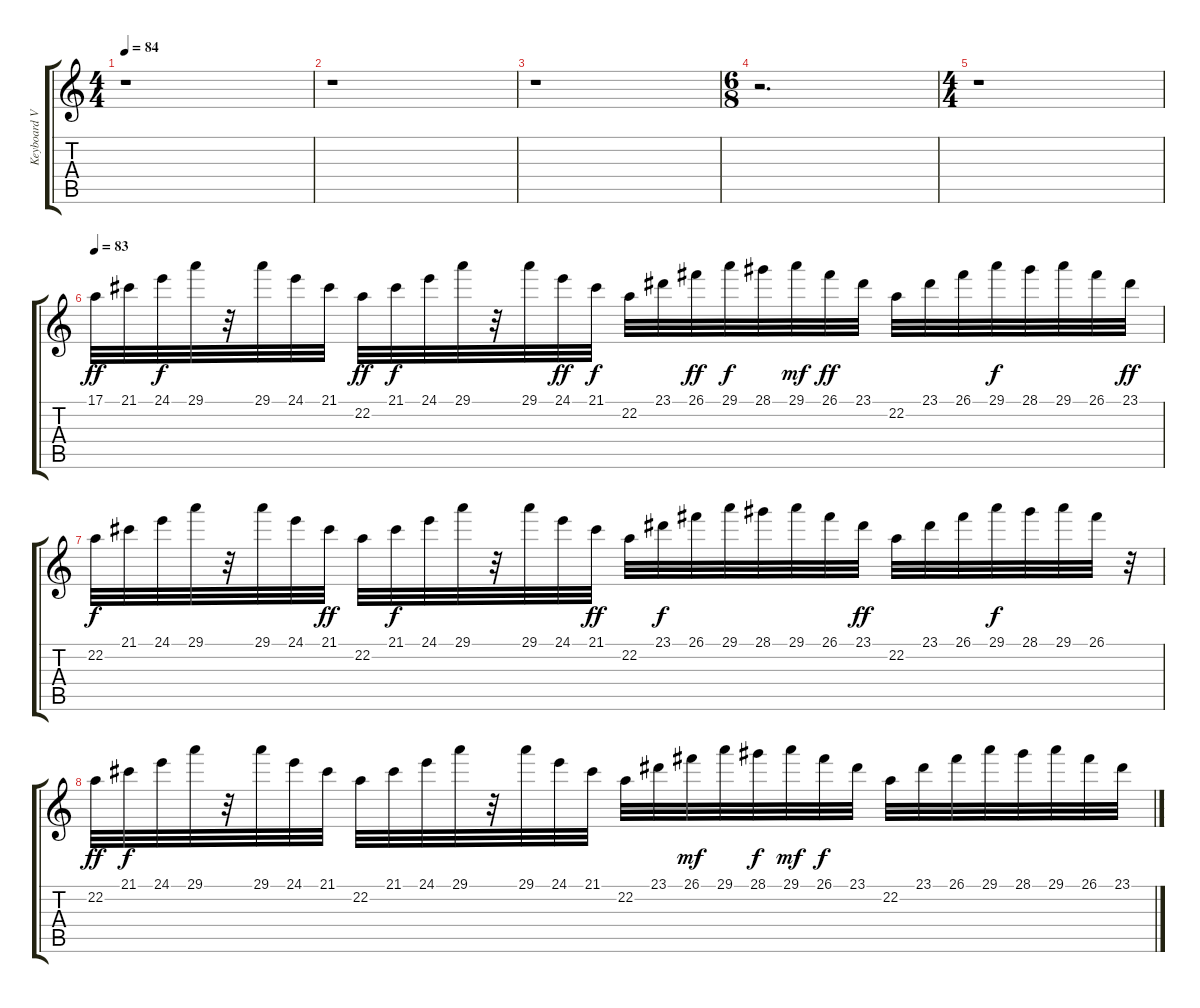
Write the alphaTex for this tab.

\track ("Keyboard V" "Keyboard V") {instrument piccolo}
\staff {score tabs}
\tuning (E4 B3 G3 D3 A2 E2) {hide}
\ts (4 4)
\tempo 84
\clef g2
\ks c
r.1{dy mf} |
r.1 |
r.1 |
\ts (6 8)
r.2{d} |
\ts (4 4)
r.1 |
\tempo 83
17.1.32{dy ff} 21.1.32 24.1.32{dy f} 29.1.32 r.32 29.1.32 24.1.32 21.1.32 22.2.32{dy ff} 21.1.32{dy f} 24.1.32 29.1.32 r.32 29.1.32 24.1.32{dy ff} 21.1.32{dy f} 22.2.32 23.1.32 26.1.32{dy ff} 29.1.32{dy f} 28.1.32 29.1.32{dy mf} 26.1.32{dy ff} 23.1.32 22.2.32 23.1.32 26.1.32 29.1.32{dy f} 28.1.32 29.1.32 26.1.32 23.1.32{dy ff} |
22.2.32{dy f} 21.1.32 24.1.32 29.1.32 r.32 29.1.32 24.1.32 21.1.32{dy ff} 22.2.32 21.1.32{dy f} 24.1.32 29.1.32 r.32 29.1.32 24.1.32 21.1.32{dy ff} 22.2.32 23.1.32{dy f} 26.1.32 29.1.32 28.1.32 29.1.32 26.1.32 23.1.32{dy ff} 22.2.32 23.1.32 26.1.32 29.1.32{dy f} 28.1.32 29.1.32 26.1.32 r.32 |
22.2.32{dy ff} 21.1.32{dy f} 24.1.32 29.1.32 r.32 29.1.32 24.1.32 21.1.32 22.2.32 21.1.32 24.1.32 29.1.32 r.32 29.1.32 24.1.32 21.1.32 22.2.32 23.1.32 26.1.32{dy mf} 29.1.32 28.1.32{dy f} 29.1.32{dy mf} 26.1.32{dy f} 23.1.32 22.2.32 23.1.32 26.1.32 29.1.32 28.1.32 29.1.32 26.1.32 23.1.32
